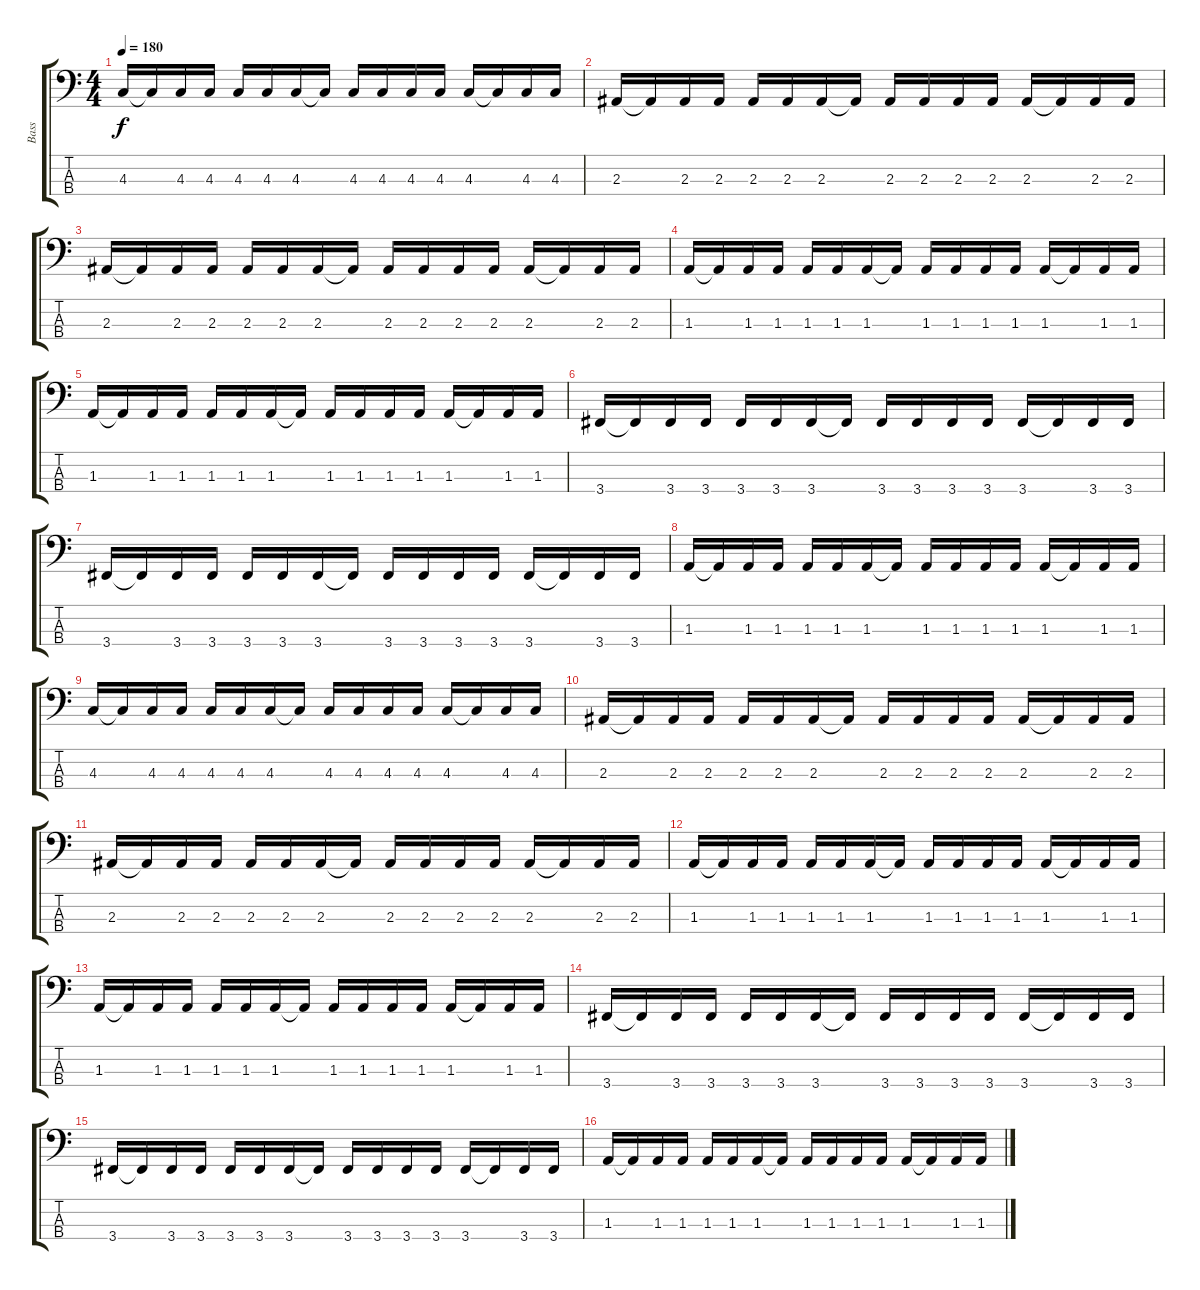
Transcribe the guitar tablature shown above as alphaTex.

\track ("Bass" "Bass") {instrument electricbasspick}
\staff {score tabs}
\tuning (Gb2 Db2 Ab1 Eb1) {hide}
\ts (4 4)
\tempo 180
\clef f4
\ks c
4.3.16{dy f} 4.3{t}.16 4.3.16 4.3.16 4.3.16 4.3.16 4.3.16 4.3{t}.16 4.3.16 4.3.16 4.3.16 4.3.16 4.3.16 4.3{t}.16 4.3.16 4.3.16 |
2.3.16 2.3{t}.16 2.3.16 2.3.16 2.3.16 2.3.16 2.3.16 2.3{t}.16 2.3.16 2.3.16 2.3.16 2.3.16 2.3.16 2.3{t}.16 2.3.16 2.3.16 |
2.3.16 2.3{t}.16 2.3.16 2.3.16 2.3.16 2.3.16 2.3.16 2.3{t}.16 2.3.16 2.3.16 2.3.16 2.3.16 2.3.16 2.3{t}.16 2.3.16 2.3.16 |
1.3.16 1.3{t}.16 1.3.16 1.3.16 1.3.16 1.3.16 1.3.16 1.3{t}.16 1.3.16 1.3.16 1.3.16 1.3.16 1.3.16 1.3{t}.16 1.3.16 1.3.16 |
1.3.16 1.3{t}.16 1.3.16 1.3.16 1.3.16 1.3.16 1.3.16 1.3{t}.16 1.3.16 1.3.16 1.3.16 1.3.16 1.3.16 1.3{t}.16 1.3.16 1.3.16 |
3.4.16 3.4{t}.16 3.4.16 3.4.16 3.4.16 3.4.16 3.4.16 3.4{t}.16 3.4.16 3.4.16 3.4.16 3.4.16 3.4.16 3.4{t}.16 3.4.16 3.4.16 |
3.4.16 3.4{t}.16 3.4.16 3.4.16 3.4.16 3.4.16 3.4.16 3.4{t}.16 3.4.16 3.4.16 3.4.16 3.4.16 3.4.16 3.4{t}.16 3.4.16 3.4.16 |
1.3.16 1.3{t}.16 1.3.16 1.3.16 1.3.16 1.3.16 1.3.16 1.3{t}.16 1.3.16 1.3.16 1.3.16 1.3.16 1.3.16 1.3{t}.16 1.3.16 1.3.16 |
4.3.16 4.3{t}.16 4.3.16 4.3.16 4.3.16 4.3.16 4.3.16 4.3{t}.16 4.3.16 4.3.16 4.3.16 4.3.16 4.3.16 4.3{t}.16 4.3.16 4.3.16 |
2.3.16 2.3{t}.16 2.3.16 2.3.16 2.3.16 2.3.16 2.3.16 2.3{t}.16 2.3.16 2.3.16 2.3.16 2.3.16 2.3.16 2.3{t}.16 2.3.16 2.3.16 |
2.3.16 2.3{t}.16 2.3.16 2.3.16 2.3.16 2.3.16 2.3.16 2.3{t}.16 2.3.16 2.3.16 2.3.16 2.3.16 2.3.16 2.3{t}.16 2.3.16 2.3.16 |
1.3.16 1.3{t}.16 1.3.16 1.3.16 1.3.16 1.3.16 1.3.16 1.3{t}.16 1.3.16 1.3.16 1.3.16 1.3.16 1.3.16 1.3{t}.16 1.3.16 1.3.16 |
1.3.16 1.3{t}.16 1.3.16 1.3.16 1.3.16 1.3.16 1.3.16 1.3{t}.16 1.3.16 1.3.16 1.3.16 1.3.16 1.3.16 1.3{t}.16 1.3.16 1.3.16 |
3.4.16 3.4{t}.16 3.4.16 3.4.16 3.4.16 3.4.16 3.4.16 3.4{t}.16 3.4.16 3.4.16 3.4.16 3.4.16 3.4.16 3.4{t}.16 3.4.16 3.4.16 |
3.4.16 3.4{t}.16 3.4.16 3.4.16 3.4.16 3.4.16 3.4.16 3.4{t}.16 3.4.16 3.4.16 3.4.16 3.4.16 3.4.16 3.4{t}.16 3.4.16 3.4.16 |
1.3.16 1.3{t}.16 1.3.16 1.3.16 1.3.16 1.3.16 1.3.16 1.3{t}.16 1.3.16 1.3.16 1.3.16 1.3.16 1.3.16 1.3{t}.16 1.3.16 1.3.16
